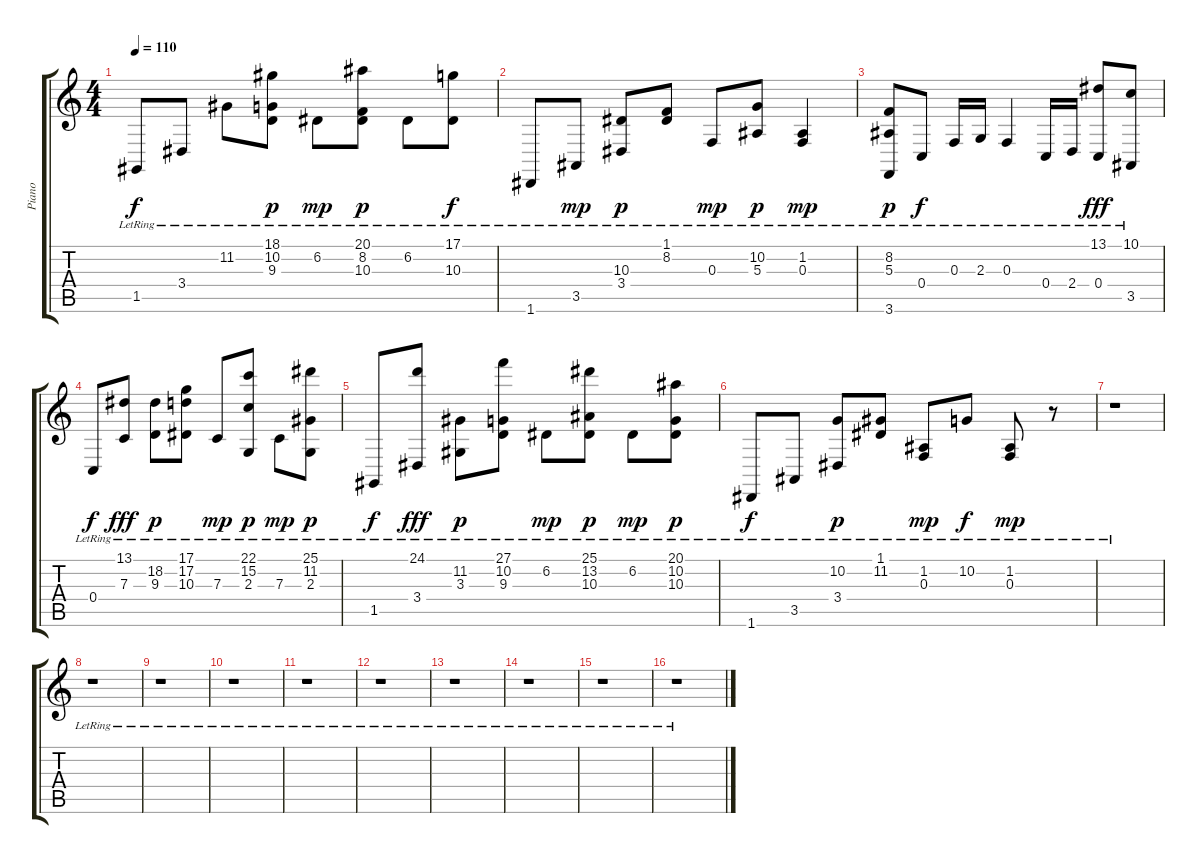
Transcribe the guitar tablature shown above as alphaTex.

\track ("Piano" "Piano") {instrument brightacousticpiano}
\staff {score tabs}
\tuning (D4 A3 F3 C3 G2 D2) {hide}
\ts (4 4)
\tempo 110
\clef g2
\ks c
1.5{lr}.8{dy f} 3.4{lr}.8 11.2{lr}.8 (18.1{lr} 10.2{lr} 9.3{lr}).8{dy p} 6.2{lr}.8{dy mp} (20.1{lr} 8.2{lr} 10.3{lr}).8{dy p} 6.2{lr}.8 (17.1{lr} 10.3{lr}).8{dy f} |
1.6{lr}.8 3.5{lr}.8{dy mp} (10.3{lr} 3.4{lr}).8{dy p} (1.1{lr} 8.2{lr}).8 0.3{lr}.8{dy mp} (10.2{lr} 5.3{lr}).8{dy p} (1.2{lr} 0.3{lr}).4{dy mp} |
(8.2{lr} 5.3{lr} 3.6{lr}).8{dy p} 0.4{lr}.8{dy f} 0.3{lr}.16 2.3{lr}.16 0.3{lr}.4 0.4{lr}.16 2.4{lr}.16 (13.1{lr} 0.4{lr}).8{dy fff} (10.1{lr} 3.5{lr}).8 |
0.4{lr}.8{dy f} (13.1{lr} 7.3{lr}).8{dy fff} (18.2{lr} 9.3{lr}).8{dy p} (17.1{lr} 17.2{lr} 10.3{lr}).8 7.3{lr}.8{dy mp} (22.1{lr} 15.2{lr} 2.3{lr}).8{dy p} 7.3{lr}.8{dy mp} (25.1{lr} 11.2{lr} 2.3{lr}).8{dy p} |
1.5{lr}.8{dy f} (24.1{lr} 3.4{lr}).8{dy fff} (11.2{lr} 3.3{lr}).8{dy p} (27.1{lr} 10.2{lr} 9.3{lr}).8 6.2{lr}.8{dy mp} (25.1{lr} 13.2{lr} 10.3{lr}).8{dy p} 6.2{lr}.8{dy mp} (20.1{lr} 10.2{lr} 10.3{lr}).8{dy p} |
1.6{lr}.8{dy f} 3.5{lr}.8 (10.2{lr} 3.4{lr}).8{dy p} (1.1{lr} 11.2{lr}).8 (1.2{lr} 0.3{lr}).8{dy mp} 10.2{lr}.8{dy f} (1.2{lr} 0.3{lr}).8{dy mp} r.8 |
r.1 |
r.1 |
r.1 |
r.1 |
r.1 |
r.1 |
r.1 |
r.1 |
r.1 |
r.1
